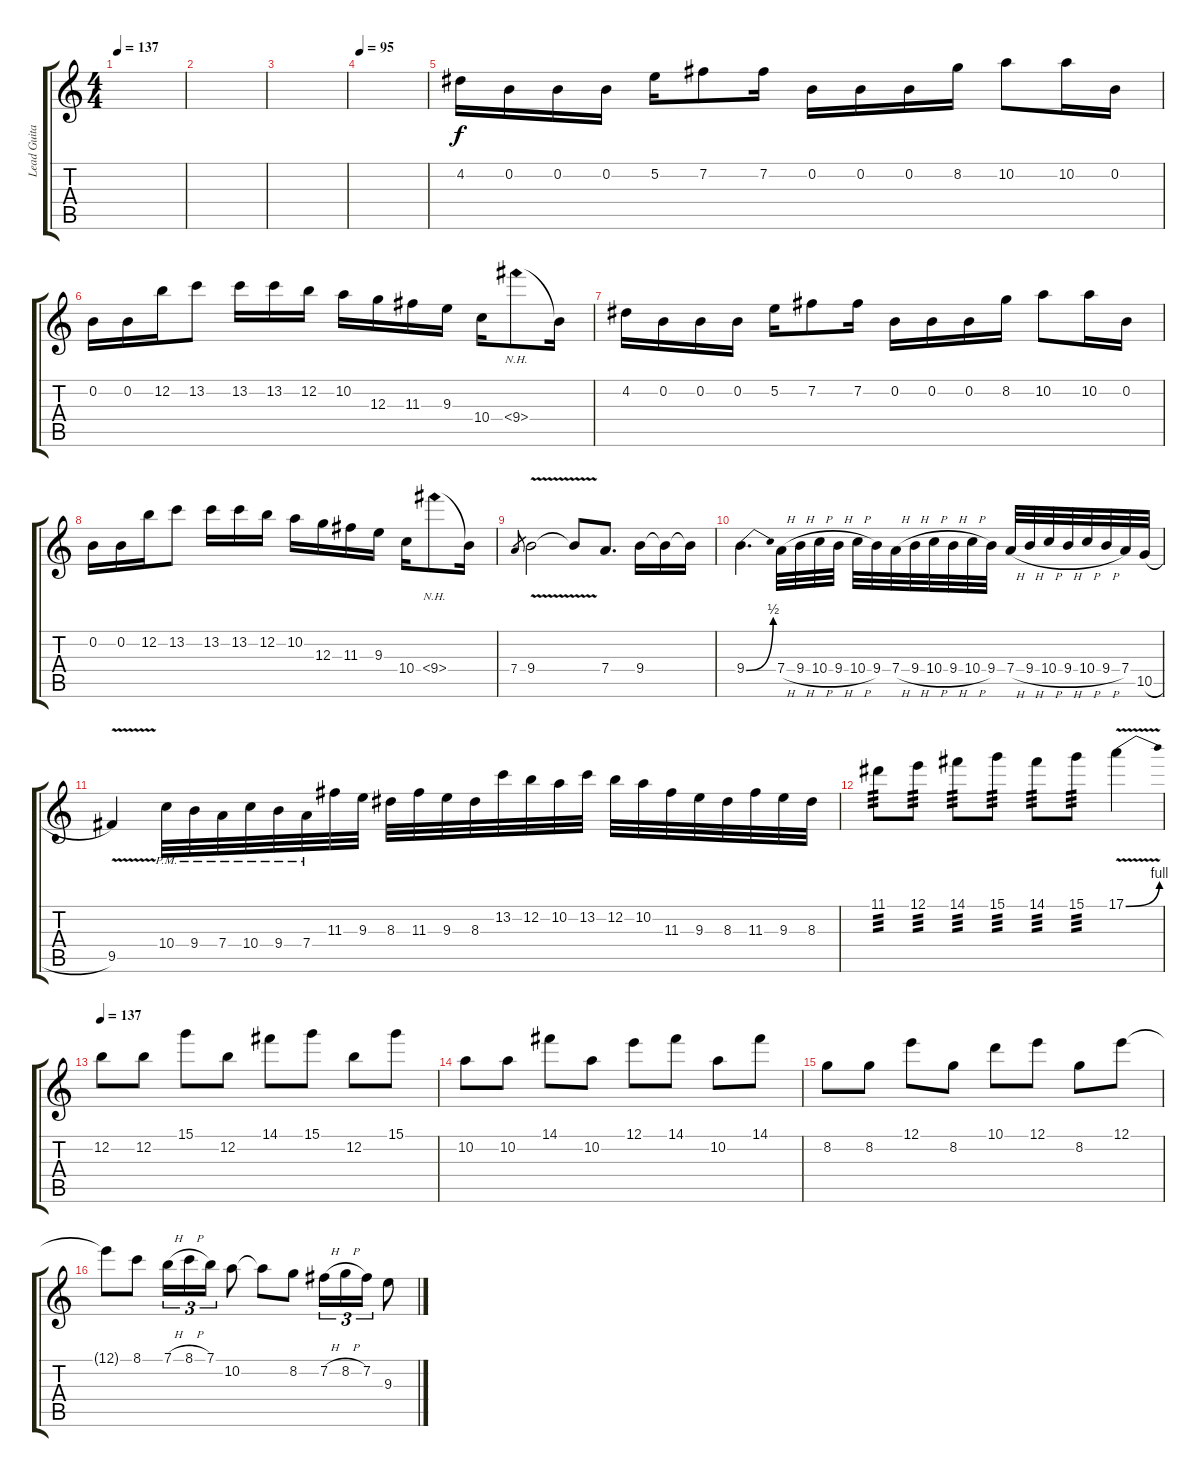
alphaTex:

\track ("Lead Guitar 1" "Lead Guita") {instrument distortionguitar}
\staff {score tabs}
\tuning (E4 B3 G3 D3 A2 E2) {hide}
\ts (4 4)
\tempo 137
\clef g2
\ks c
|
|
|
\tempo 95
|
4.2.16 0.2.16 0.2.16 0.2.16 5.2.16 7.2.8 7.2.16 0.2.16 0.2.16 0.2.16 8.2.16 10.2.8 10.2.16 0.2.16 |
0.2.16 0.2.16 12.2.16 13.2.8 13.2.16 13.2.16 12.2.16 10.2.16 12.3.16 11.3.16 9.3.16 10.4.16 9.4{nh}.8 9.4{t}.16 |
4.2.16 0.2.16 0.2.16 0.2.16 5.2.16 7.2.8 7.2.16 0.2.16 0.2.16 0.2.16 8.2.16 10.2.8 10.2.16 0.2.16 |
0.2.16 0.2.16 12.2.16 13.2.8 13.2.16 13.2.16 12.2.16 10.2.16 12.3.16 11.3.16 9.3.16 10.4.16 9.4{nh}.8 9.4{t}.16 |
7.4.8{gr} 9.4{v}.2 9.4{t}.8 7.4.8{d} 9.4.16 9.4{t}.16 9.4{t}.16 |
9.4{be (bend 0 0 60 2)}.4{d} 7.4{h}.32 9.4{h}.32 10.4{h}.32 9.4{h}.32 10.4{h}.32 9.4.32 7.4{h}.32 9.4{h}.32 10.4{h}.32 9.4{h}.32 10.4{h}.32 9.4.32 7.4{h}.32 9.4{h}.32 10.4{h}.32 9.4{h}.32 10.4{h}.32 9.4{h}.32 7.4.32 10.5{h}.32 |
9.5{v}.4 10.4{pm}.32 9.4{pm}.32 7.4{pm}.32 10.4{pm}.32 9.4{pm}.32 7.4{pm}.32 11.3.32 9.3.32 8.3.32 11.3.32 9.3.32 8.3.32 13.2.32 12.2.32 10.2.32 13.2.32 12.2.32 10.2.32 11.3.32 9.3.32 8.3.32 11.3.32 9.3.32 8.3.32 |
11.1.8{tp 3} 12.1.8{tp 3} 14.1.8{tp 3} 15.1.8{tp 3} 14.1.8{tp 3} 15.1.8{tp 3} 17.1{be (bend 0 0 60 4) v}.4 |
\tempo 137
12.2.8 12.2.8 15.1.8 12.2.8 14.1.8 15.1.8 12.2.8 15.1.8 |
10.2.8 10.2.8 14.1.8 10.2.8 12.1.8 14.1.8 10.2.8 14.1.8 |
8.2.8 8.2.8 12.1.8 8.2.8 10.1.8 12.1.8 8.2.8 12.1.8 |
12.1{t}.8 8.1.8 7.1{h}.16{tu (3 2)} 8.1{h}.16{tu (3 2)} 7.1.16{tu (3 2)} 10.2.8 10.2{t}.8 8.2.8 7.2{h}.16{tu (3 2)} 8.2{h}.16{tu (3 2)} 7.2.16{tu (3 2)} 9.3.8
